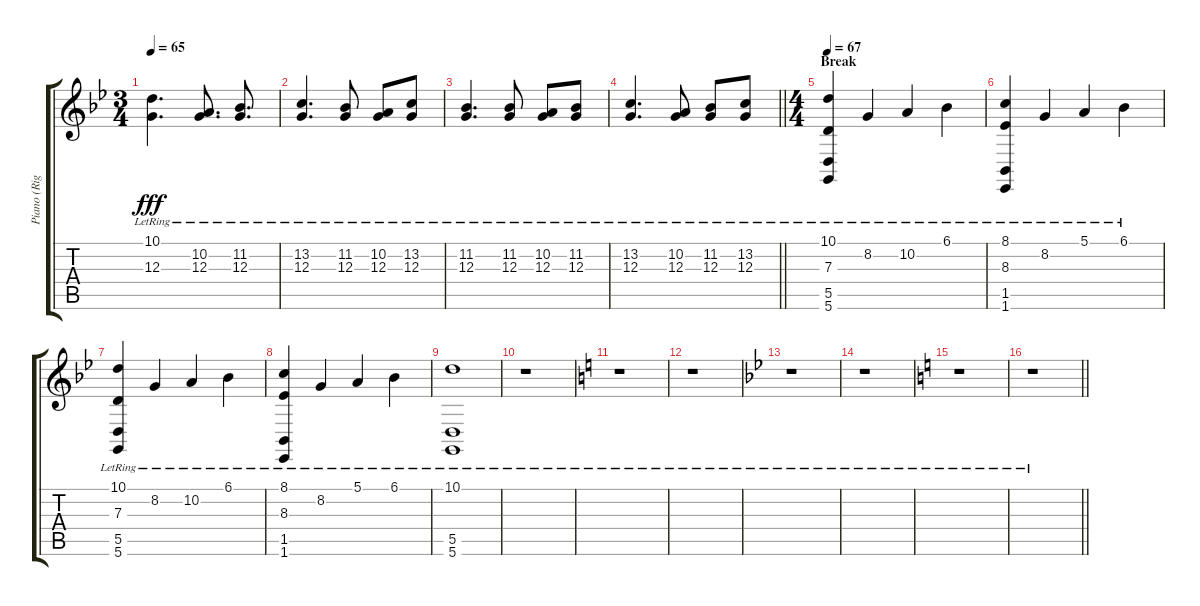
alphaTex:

\track ("Piano (Right Hand)" "Piano (Rig") {instrument acousticgrandpiano}
\staff {score tabs}
\tuning (E4 B3 G3 D3 A2 D2) {hide}
\ts (3 4)
\tempo 65
\clef g2
\ks bb
(10.1{lr} 12.3{lr}).4{d dy fff} (10.2{lr} 12.3{lr}).8{d} (11.2{lr} 12.3{lr}).8{d} |
(13.2{lr} 12.3{lr}).4{d} (11.2{lr} 12.3{lr}).8 (10.2{lr} 12.3{lr}).8 (13.2{lr} 12.3{lr}).8 |
(11.2{lr} 12.3{lr}).4{d} (11.2{lr} 12.3{lr}).8 (10.2{lr} 12.3{lr}).8 (11.2{lr} 12.3{lr}).8 |
\barLineRight lightlight
(13.2{lr} 12.3{lr}).4{d} (10.2{lr} 12.3{lr}).8 (11.2{lr} 12.3{lr}).8 (13.2{lr} 12.3{lr}).8 |
\ts (4 4)
\section ("" "Break")
\tempo 67
(10.1{lr} 7.3{lr} 5.5{lr} 5.6{lr}).4{volume 16 instrument brightacousticpiano} 8.2{lr}.4 10.2{lr}.4 6.1{lr}.4 |
(8.1{lr} 8.3{lr} 1.5{lr} 1.6{lr}).4 8.2{lr}.4 5.1{lr}.4 6.1{lr}.4 |
(10.1{lr} 7.3{lr} 5.5{lr} 5.6{lr}).4 8.2{lr}.4 10.2{lr}.4 6.1{lr}.4 |
(8.1{lr} 8.3{lr} 1.5{lr} 1.6{lr}).4 8.2{lr}.4 5.1{lr}.4 6.1{lr}.4 |
(10.1{lr} 5.5{lr} 5.6{lr}).1 |
r.1 |
\ks c
r.1 |
r.1 |
\ks bb
r.1 |
r.1 |
\ks c
r.1 |
\barLineRight lightlight
r.1
